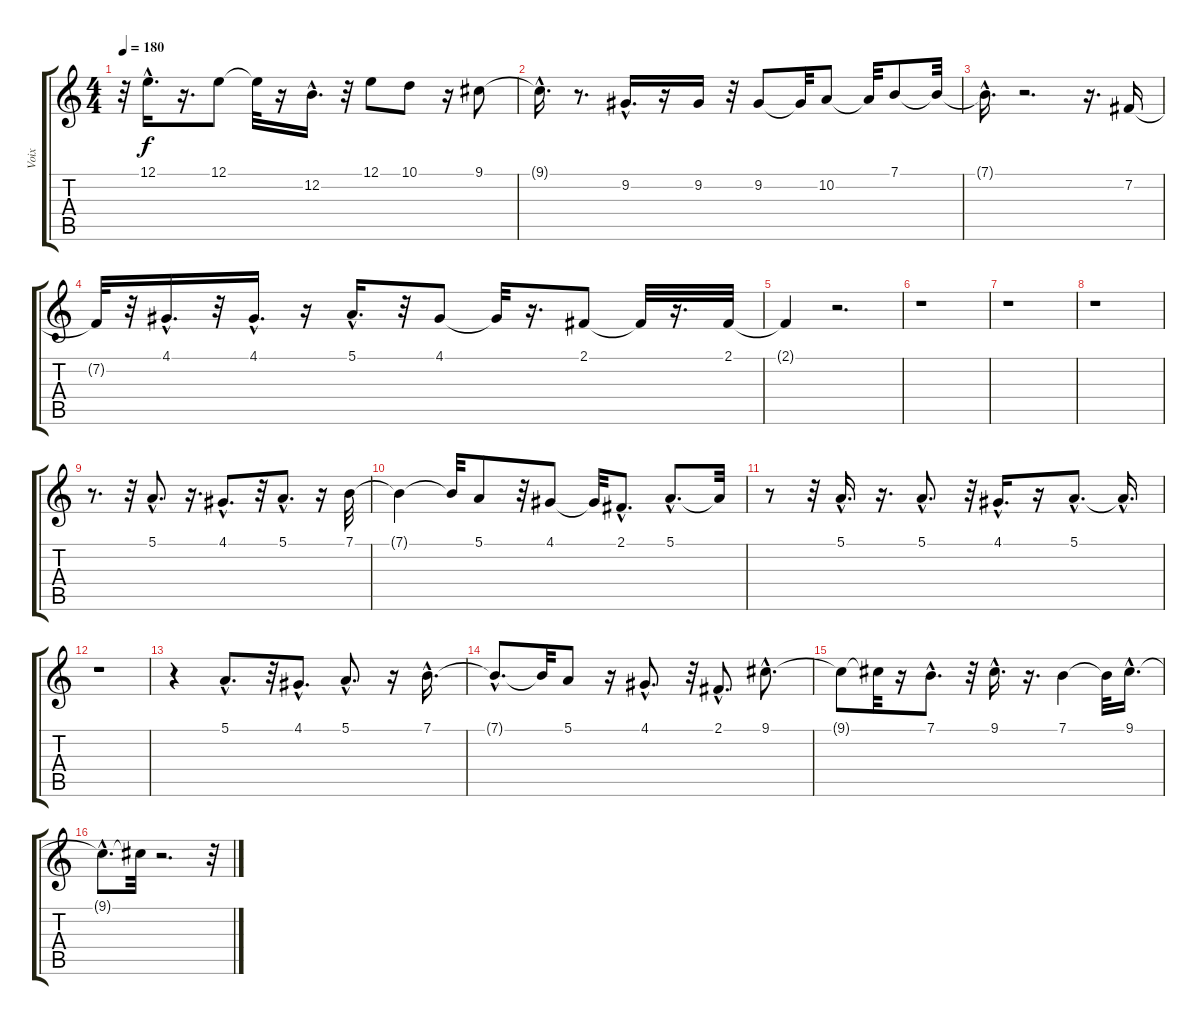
\track ("Voix" "Voix") {instrument bassoon}
\staff {score tabs}
\tuning (E4 B3 G3 D3 A2 E2) {hide}
\ts (4 4)
\tempo 180
\clef g2
\ks c
r.32{dy f} 12.1{hac}.16{d} r.16{d} 12.1.8 12.1{t}.32 r.16 12.2{hac}.16{d} r.32 12.1.8 10.1.8 r.16 9.1.8 |
9.1{hac t}.16{d} r.8{d} 9.2{hac}.16{d} r.16 9.2.16 r.32 9.2.8 9.2{t}.32 10.2.8 10.2{t}.32 7.1.8 7.1{t}.32 |
7.1{hac t}.16{d} r.2{d} r.16{d} 7.2.16 |
7.2{t}.32 r.32 4.1{hac}.16{d} r.32 4.1{hac}.16{d} r.16 5.1{hac}.16{d} r.32 4.1.8 4.1{t}.32 r.16{d} 2.1.8 2.1{t}.32 r.16{d} 2.1.32 |
2.1{t}.4 r.2{d} |
r.1 |
r.1 |
r.1 |
r.8{d} r.32 5.1{hac}.8{d} r.16{d} 4.1{hac}.8{d} r.32 5.1{hac}.8{d} r.16 7.1.32 |
7.1{t}.4 7.1{t}.32 5.1.8 r.32 4.1.8 4.1{t}.32 2.1{hac}.8{d} 5.1{hac}.8{d} 5.1{t}.32 |
r.8 r.32 5.1{hac}.16{d} r.16{d} 5.1{hac}.8{d} r.32 4.1{hac}.16{d} r.16 5.1{hac}.8{d} 5.1{hac t}.16{d} |
r.1 |
r.4 5.1{hac}.8{d} r.32 4.1{hac}.8{d} 5.1{hac}.8{d} r.16 7.1{hac}.16{d} |
7.1{hac t}.8{d} 7.1{t}.32 5.1.8 r.16 4.1{hac}.8{d} r.32 2.1{hac}.8{d} 9.1{hac}.8{d} |
9.1{t}.8 9.1{t}.32 r.16 7.1{hac}.8{d} r.32 9.1{hac}.16{d} r.16{d} 7.1.4 7.1{t}.32 9.1{hac}.16{d} |
9.1{hac t}.8{d} 9.1{t}.32 r.2{d} r.32
